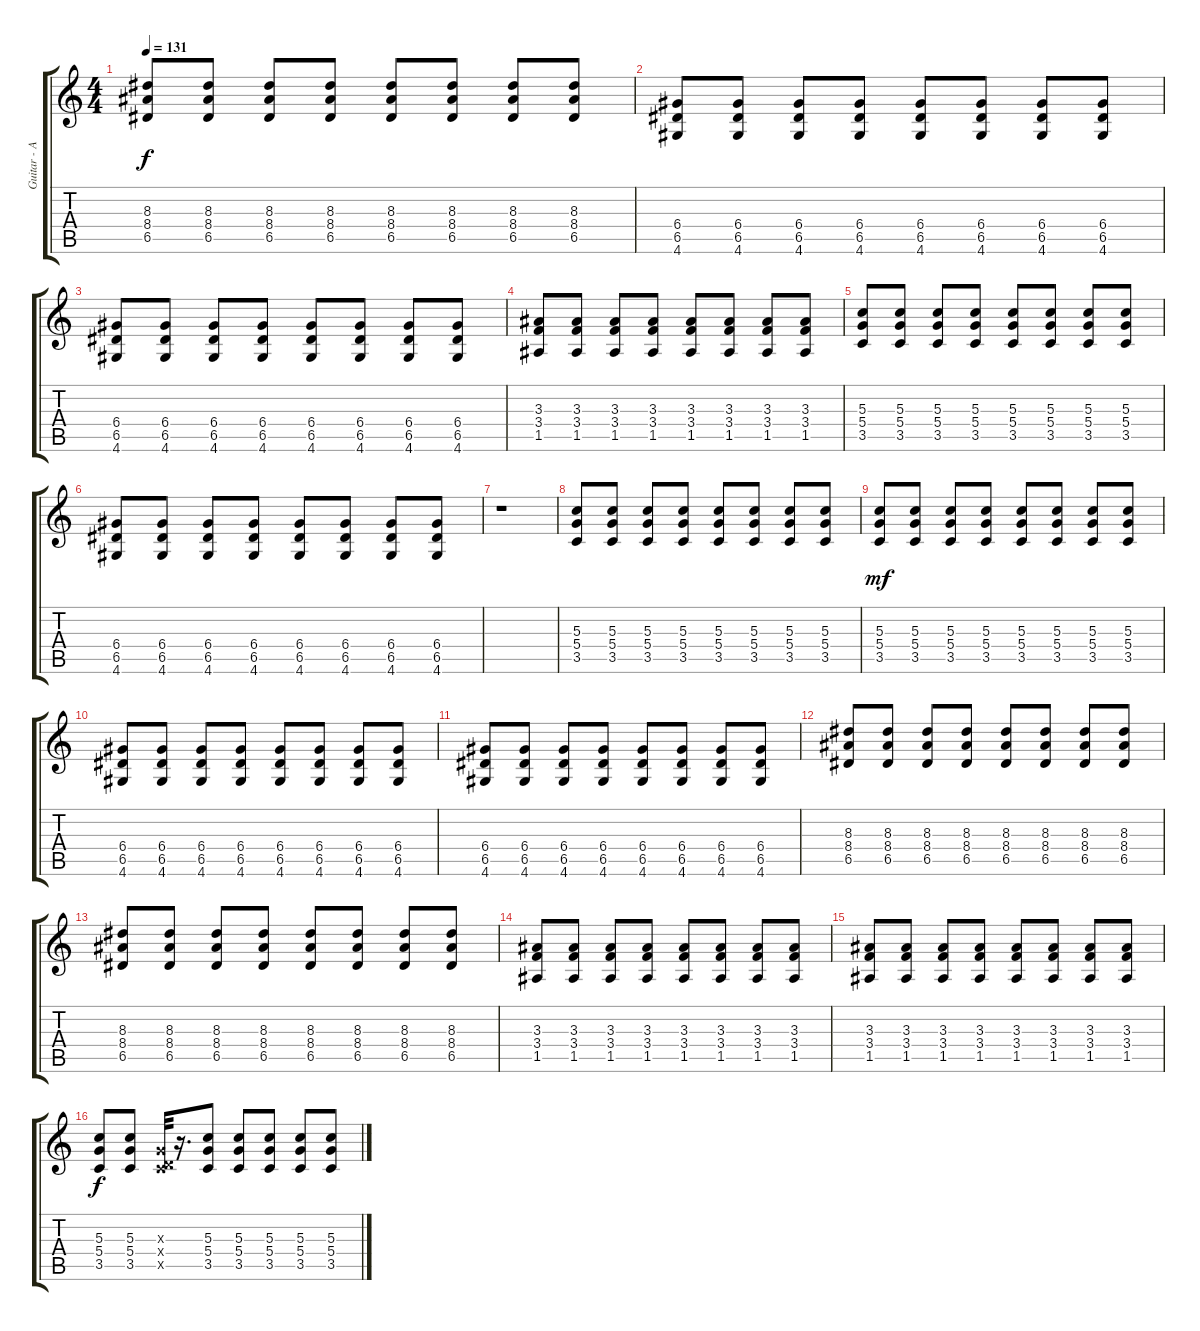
\track ("Guitar - Alex" "Guitar - A") {instrument electricguitarjazz}
\staff {score tabs}
\tuning (E4 B3 G3 D3 A2 E2) {hide}
\ts (4 4)
\tempo 131
\clef g2
\ks c
(8.3 8.4 6.5).8{dy f} (8.3 8.4 6.5).8 (8.3 8.4 6.5).8 (8.3 8.4 6.5).8 (8.3 8.4 6.5).8 (8.3 8.4 6.5).8 (8.3 8.4 6.5).8 (8.3 8.4 6.5).8 |
(6.4 6.5 4.6).8 (6.4 6.5 4.6).8 (6.4 6.5 4.6).8 (6.4 6.5 4.6).8 (6.4 6.5 4.6).8 (6.4 6.5 4.6).8 (6.4 6.5 4.6).8 (6.4 6.5 4.6).8 |
(6.4 6.5 4.6).8 (6.4 6.5 4.6).8 (6.4 6.5 4.6).8 (6.4 6.5 4.6).8 (6.4 6.5 4.6).8 (6.4 6.5 4.6).8 (6.4 6.5 4.6).8 (6.4 6.5 4.6).8 |
(3.3 3.4 1.5).8 (3.3 3.4 1.5).8 (3.3 3.4 1.5).8 (3.3 3.4 1.5).8 (3.3 3.4 1.5).8 (3.3 3.4 1.5).8 (3.3 3.4 1.5).8 (3.3 3.4 1.5).8 |
(5.3 5.4 3.5).8 (5.3 5.4 3.5).8 (5.3 5.4 3.5).8 (5.3 5.4 3.5).8 (5.3 5.4 3.5).8 (5.3 5.4 3.5).8 (5.3 5.4 3.5).8 (5.3 5.4 3.5).8 |
(6.4 6.5 4.6).8 (6.4 6.5 4.6).8 (6.4 6.5 4.6).8 (6.4 6.5 4.6).8 (6.4 6.5 4.6).8 (6.4 6.5 4.6).8 (6.4 6.5 4.6).8 (6.4 6.5 4.6).8 |
r.1 |
(5.3 5.4 3.5).8 (5.3 5.4 3.5).8 (5.3 5.4 3.5).8 (5.3 5.4 3.5).8 (5.3 5.4 3.5).8 (5.3 5.4 3.5).8 (5.3 5.4 3.5).8 (5.3 5.4 3.5).8 |
(5.3 5.4 3.5).8{dy mf} (5.3 5.4 3.5).8 (5.3 5.4 3.5).8 (5.3 5.4 3.5).8 (5.3 5.4 3.5).8 (5.3 5.4 3.5).8 (5.3 5.4 3.5).8 (5.3 5.4 3.5).8 |
(6.4 6.5 4.6).8 (6.4 6.5 4.6).8 (6.4 6.5 4.6).8 (6.4 6.5 4.6).8 (6.4 6.5 4.6).8 (6.4 6.5 4.6).8 (6.4 6.5 4.6).8 (6.4 6.5 4.6).8 |
(6.4 6.5 4.6).8 (6.4 6.5 4.6).8 (6.4 6.5 4.6).8 (6.4 6.5 4.6).8 (6.4 6.5 4.6).8 (6.4 6.5 4.6).8 (6.4 6.5 4.6).8 (6.4 6.5 4.6).8 |
(8.3 8.4 6.5).8 (8.3 8.4 6.5).8 (8.3 8.4 6.5).8 (8.3 8.4 6.5).8 (8.3 8.4 6.5).8 (8.3 8.4 6.5).8 (8.3 8.4 6.5).8 (8.3 8.4 6.5).8 |
(8.3 8.4 6.5).8 (8.3 8.4 6.5).8 (8.3 8.4 6.5).8 (8.3 8.4 6.5).8 (8.3 8.4 6.5).8 (8.3 8.4 6.5).8 (8.3 8.4 6.5).8 (8.3 8.4 6.5).8 |
(3.3 3.4 1.5).8 (3.3 3.4 1.5).8 (3.3 3.4 1.5).8 (3.3 3.4 1.5).8 (3.3 3.4 1.5).8 (3.3 3.4 1.5).8 (3.3 3.4 1.5).8 (3.3 3.4 1.5).8 |
(3.3 3.4 1.5).8 (3.3 3.4 1.5).8 (3.3 3.4 1.5).8 (3.3 3.4 1.5).8 (3.3 3.4 1.5).8 (3.3 3.4 1.5).8 (3.3 3.4 1.5).8 (3.3 3.4 1.5).8 |
(5.3 5.4 3.5).8{dy f} (5.3 5.4 3.5).8 (0.3{x} 0.4{x} 3.5{x}).32 r.16{d} (5.3 5.4 3.5).8 (5.3 5.4 3.5).8 (5.3 5.4 3.5).8 (5.3 5.4 3.5).8 (5.3 5.4 3.5).8
